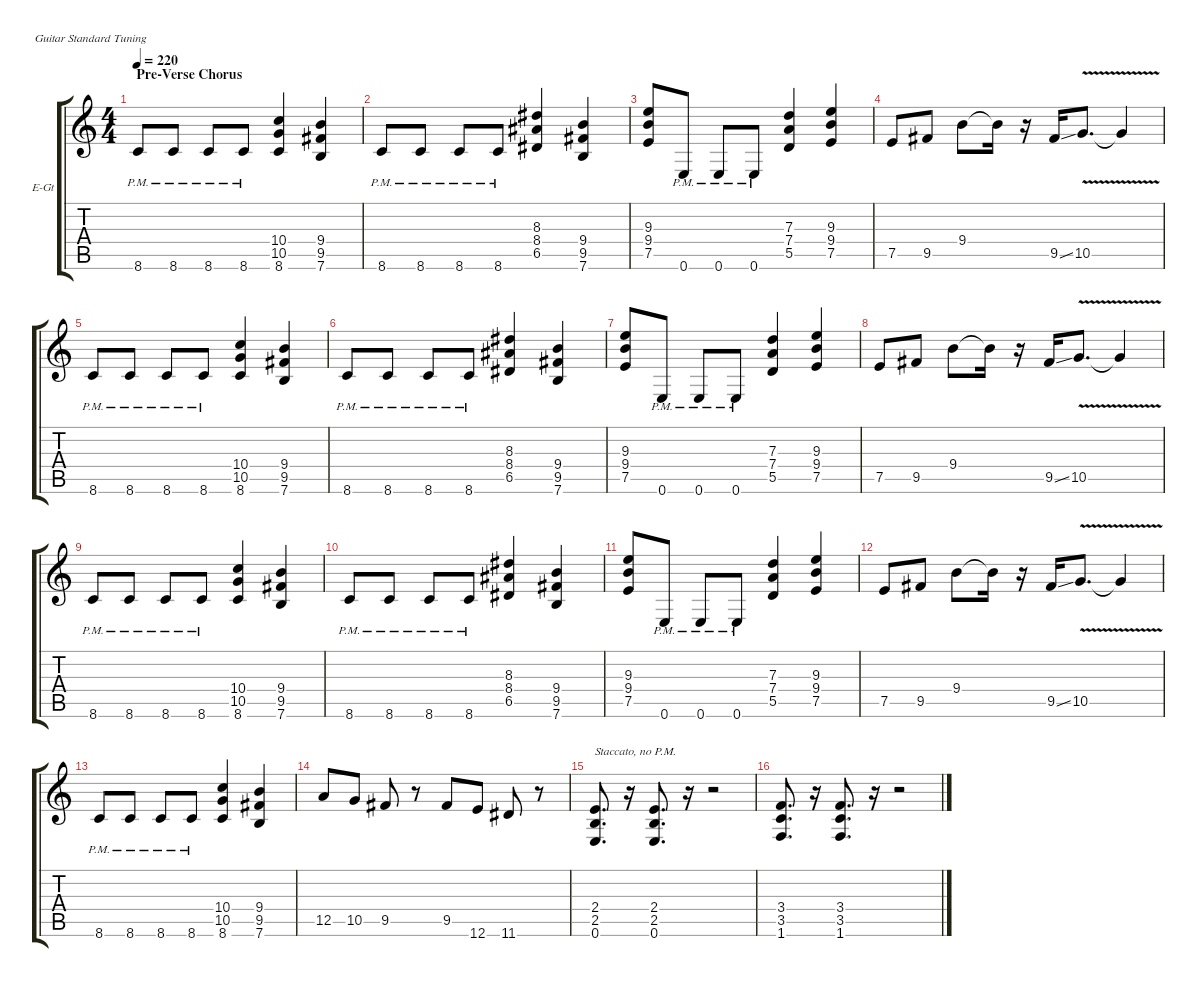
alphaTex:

\hideDynamics
\bracketExtendMode groupsimilarinstruments
\firstSystemTrackNameOrientation horizontal
\otherSystemsTrackNameOrientation horizontal
\track ("Kirk Hammet" "E-Gt") {multiBarRest instrument distortionguitar}
\staff {score tabs}
\tuning (E4 B3 G3 D3 A2 E2)
\ts (4 4)
\section ("" " Pre-Verse Chorus")
\tempo 220
\clef g2
\ks c
8.6{pm}.8{dy fff} 8.6{pm}.8 8.6{pm}.8 8.6{pm}.8 (10.4 10.5 8.6).4 (9.4 9.5 7.6).4 |
8.6{pm}.8 8.6{pm}.8 8.6{pm}.8 8.6{pm}.8 (8.3 8.4 6.5).4 (9.4 9.5 7.6).4 |
(9.3 9.4 7.5).8 0.6{pm}.8 0.6{pm}.8 0.6{pm}.8 (7.3 7.4 5.5).4 (9.3 9.4 7.5).4 |
7.5.8{dy f} 9.5.8 9.4.8 9.4{t}.16 r.16 9.5{ss}.16 10.5{v}.8{d} 10.5{v t}.4 |
8.6{pm}.8{dy fff} 8.6{pm}.8 8.6{pm}.8 8.6{pm}.8 (10.4 10.5 8.6).4 (9.4 9.5 7.6).4 |
8.6{pm}.8 8.6{pm}.8 8.6{pm}.8 8.6{pm}.8 (8.3 8.4 6.5).4 (9.4 9.5 7.6).4 |
(9.3 9.4 7.5).8 0.6{pm}.8 0.6{pm}.8 0.6{pm}.8 (7.3 7.4 5.5).4 (9.3 9.4 7.5).4 |
7.5.8{dy f} 9.5.8 9.4.8 9.4{t}.16 r.16 9.5{ss}.16 10.5{v}.8{d} 10.5{v t}.4 |
8.6{pm}.8{dy fff} 8.6{pm}.8 8.6{pm}.8 8.6{pm}.8 (10.4 10.5 8.6).4 (9.4 9.5 7.6).4 |
8.6{pm}.8 8.6{pm}.8 8.6{pm}.8 8.6{pm}.8 (8.3 8.4 6.5).4 (9.4 9.5 7.6).4 |
(9.3 9.4 7.5).8 0.6{pm}.8 0.6{pm}.8 0.6{pm}.8 (7.3 7.4 5.5).4 (9.3 9.4 7.5).4 |
7.5.8{dy f} 9.5.8 9.4.8 9.4{t}.16 r.16 9.5{ss}.16 10.5{v}.8{d} 10.5{v t}.4 |
8.6{pm}.8{dy fff} 8.6{pm}.8 8.6{pm}.8 8.6{pm}.8 (10.4 10.5 8.6).4 (9.4 9.5 7.6).4 |
12.5.8 10.5.8 9.5.8 r.8 9.5.8 12.6.8 11.6.8 r.8 |
(2.4 2.5 0.6).8{d txt "Staccato, no P.M."} r.16 (2.4 2.5 0.6).8{d} r.16 r.2 |
(3.4 3.5 1.6).8{d} r.16 (3.4 3.5 1.6).8{d} r.16 r.2
